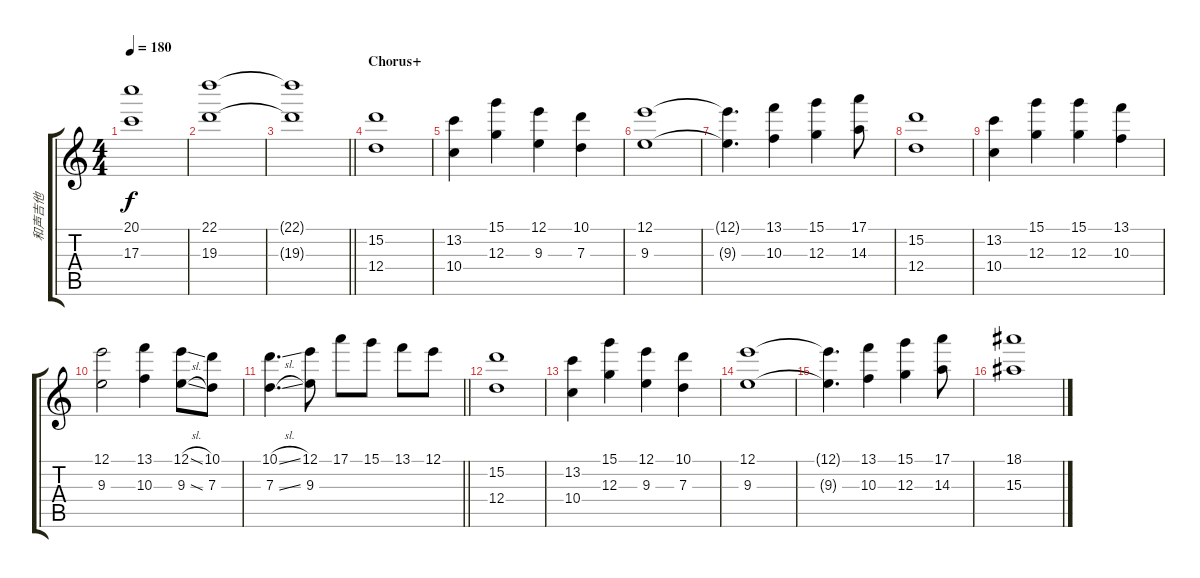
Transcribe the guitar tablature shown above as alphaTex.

\track ("和声吉他" "和声吉他") {instrument overdrivenguitar}
\staff {score tabs}
\tuning (E4 B3 G3 D3 A2 E2) {hide}
\ts (4 4)
\tempo 180
\clef g2
\ks c
(20.1 17.3).1{dy f} |
(22.1 19.3).1 |
\barLineRight lightlight
(22.1{t} 19.3{t}).1 |
\section ("" "Chorus+")
(15.2 12.4).1 |
(13.2 10.4).4 (15.1 12.3).4 (12.1 9.3).4 (10.1 7.3).4 |
(12.1 9.3).1 |
(12.1{t} 9.3{t}).4{d} (13.1 10.3).4 (15.1 12.3).4 (17.1 14.3).8 |
(15.2 12.4).1 |
(13.2 10.4).4 (15.1 12.3).4 (15.1 12.3).4 (13.1 10.3).4 |
(12.1 9.3).2 (13.1 10.3).4 (12.1{sl} 9.3{sl}).8 (10.1 7.3).8 |
\barLineRight lightlight
(10.1{sl} 7.3{sl}).4{d} (12.1 9.3).8 17.1.8 15.1.8 13.1.8 12.1.8 |
(15.2 12.4).1 |
(13.2 10.4).4 (15.1 12.3).4 (12.1 9.3).4 (10.1 7.3).4 |
(12.1 9.3).1 |
(12.1{t} 9.3{t}).4{d} (13.1 10.3).4 (15.1 12.3).4 (17.1 14.3).8 |
(18.1 15.3).1
